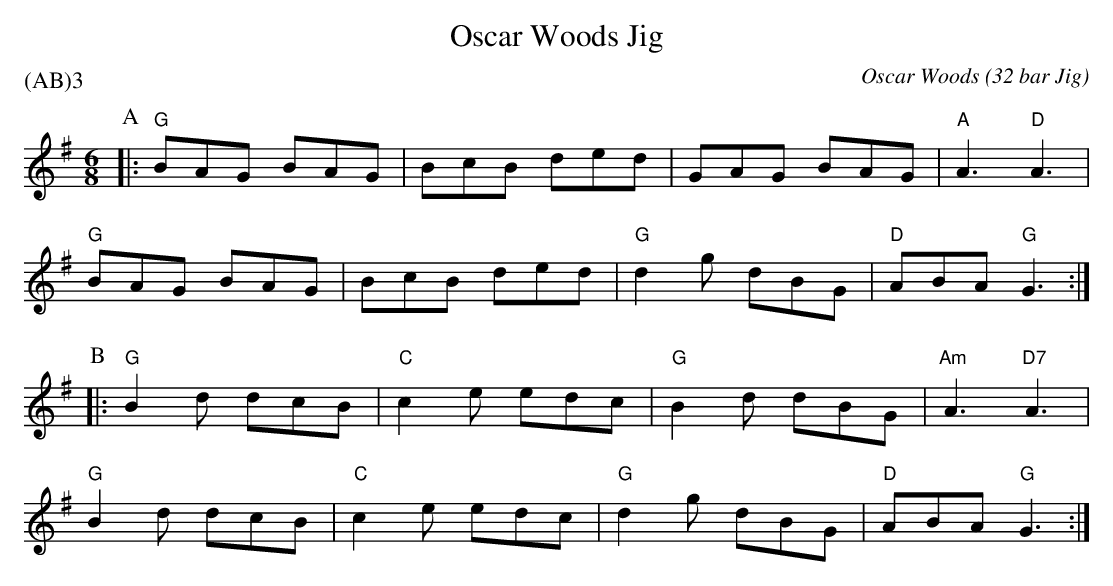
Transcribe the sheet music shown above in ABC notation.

X:1
T:Oscar Woods Jig
C:Oscar Woods (32 bar Jig)
P:(AB)3
M:6/8
L:1/8
K:G
P:A
|: "G"  BAG BAG   |    BcB ded       |   GAG BAG            | "A"   A3 "D" A3   |
"G" BAG BAG       |    BcB ded       |  "G" d2g  dBG        | "D"   ABA "G" G3  :|
P:B
|:  "G"  B2d dcB  |   "C" c2e edc    |  "G" B2d dBG         | "Am"   A3  "D7" A3     |
"G" B2d dcB       |   "C" c2e edc    |  "G" d2g dBG         | "D"   ABA "G"   G3   :|
